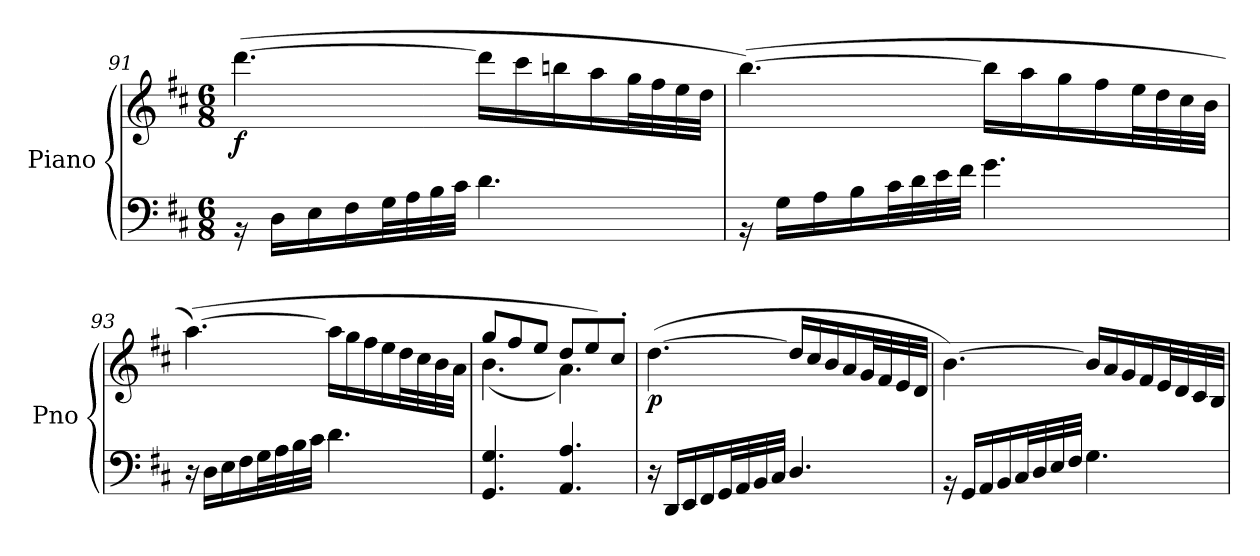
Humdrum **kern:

**kern	**kern	**dynam
*part1	*part1	*part1
*staff2	*staff1	*staff1/2
*I"Piano	*	*
*I'Pno	*	*
*clefF4	*clefG2	*
*k[f#c#]	*k[f#c#]	*
*M6/8	*M6/8	*
*MM150	*MM150	*
=91	=91	=91
!	!	!LO:DY:b
16rBB	(>[4.ddd\	f
16D\LL	.	.
16E\	.	.
16F#\	.	.
32G\L	.	.
32A\	.	.
32B\	.	.
32c#\JJJ	.	.
4.d\	16ddd\LL]	.
.	16ccc#\	.
.	16bbn\	.
.	16aa\	.
.	32gg\L	.
.	32ff#\	.
.	32ee\	.
.	32dd\JJJ	.
!!LO:LB:g=z
=92	=92	=92
16rBB	(>[4.bb\)	.
16G\LL	.	.
16A\	.	.
16B\	.	.
32c#\L	.	.
32d\	.	.
32e\	.	.
32f#\JJJ	.	.
4.g\	16bb\LL]	.
.	16aa\	.
.	16gg\	.
.	16ff#\	.
.	32ee\L	.
.	32dd\	.
.	32cc#\	.
.	32b\JJJ	.
=93	=93	=93
16r	(>[4.aa\)	.
16D\LL	.	.
16E\	.	.
16F#\	.	.
32G\L	.	.
32A\	.	.
32B\	.	.
32c#\JJJ	.	.
4.d\	16aa\LL]	.
.	16gg\	.
.	16ff#\	.
.	16ee\	.
.	32dd\L	.
.	32cc#\	.
.	32b\	.
.	32a\JJJ	.
=94	=94	=94
*	*^	*
4.GG/ 4.G/	(>8gg/L	(<4.b\)	.
.	8ff#/	.	.
.	8ee/J	.	.
4.AA/ 4.A/	8dd/L	4.a\)	.
.	8ee/)	.	.
.	8cc#'/J	.	.
*	*v	*v	*
!!LO:LB:g=z
=95	=95	=95
*	*MM147	*
!	!	!LO:DY:b
16r	(>[4.dd\	p
16DD/LL	.	.
16EE/	.	.
16FF#/	.	.
32GG/L	.	.
32AA/	.	.
32BB/	.	.
32C#/JJJ	.	.
4.D/	16dd/LL]	.
.	16cc#/	.
.	16b/	.
.	16a/	.
.	32g/L	.
.	32f#/	.
.	32e/	.
.	32d/JJJ	.
=96	=96	=96
16rBB	[4.b\)	.
16GG/LL	.	.
16AA/	.	.
16BB/	.	.
32C#/L	.	.
32D/	.	.
32E/	.	.
32F#/JJJ	.	.
4.G\	16b/LL]	.
.	16a/	.
.	16g/	.
.	16f#/	.
.	32e/L	.
.	32d/	.
.	32c#/	.
.	32B/JJJ	.
=	=	=
*-	*-	*-
